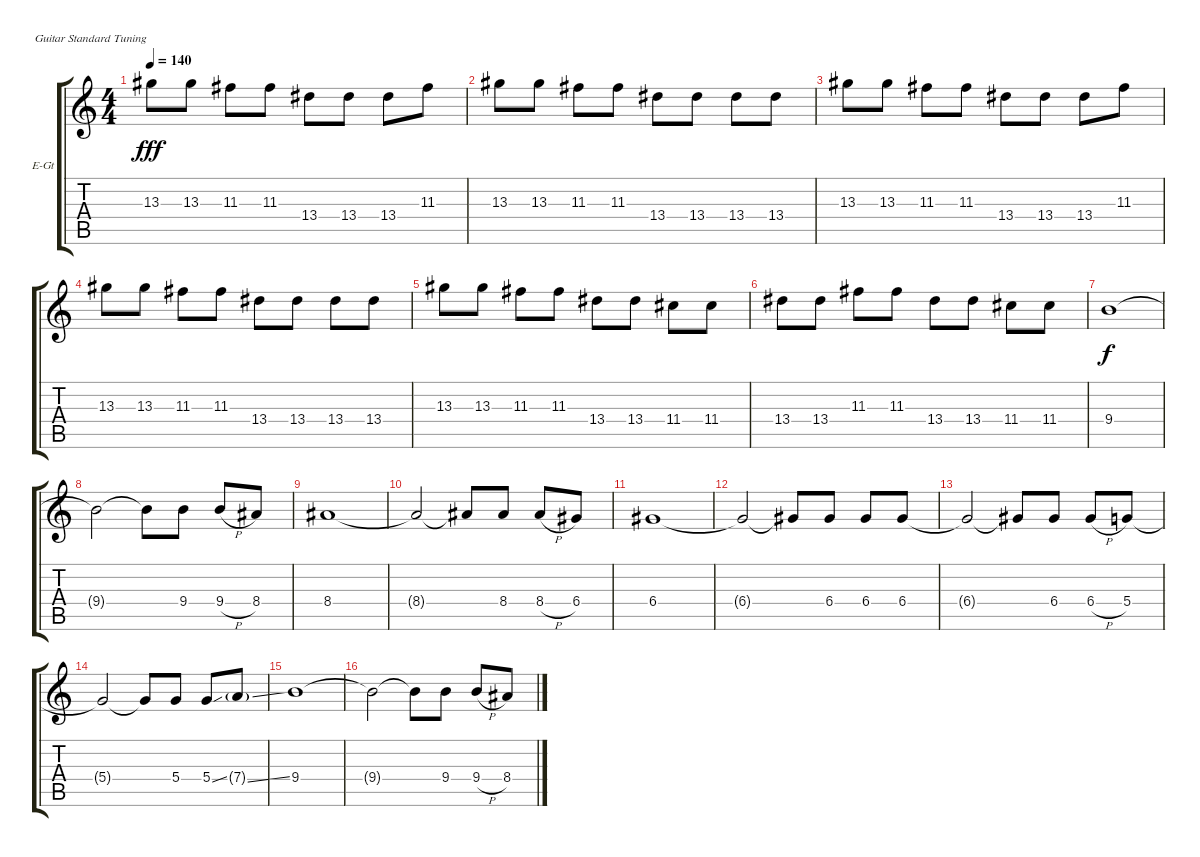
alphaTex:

\defaultSystemsLayout 4
\bracketExtendMode groupsimilarinstruments
\firstSystemTrackNameOrientation horizontal
\otherSystemsTrackNameOrientation horizontal
\track ("Turner" "E-Gt") {instrument electricguitarclean}
\staff {score tabs}
\tuning (E4 B3 G3 D3 A2 E2)
\ts (4 4)
\tempo 140
\clef g2
\ks c
13.3.8{dy fff} 13.3.8 11.3.8 11.3.8 13.4.8 13.4.8 13.4.8 11.3.8 |
13.3.8 13.3.8 11.3.8 11.3.8 13.4.8 13.4.8 13.4.8 13.4.8 |
13.3.8 13.3.8 11.3.8 11.3.8 13.4.8 13.4.8 13.4.8 11.3.8 |
13.3.8 13.3.8 11.3.8 11.3.8 13.4.8 13.4.8 13.4.8 13.4.8 |
13.3.8 13.3.8 11.3.8 11.3.8 13.4.8 13.4.8 11.4.8 11.4.8 |
13.4.8 13.4.8 11.3.8 11.3.8 13.4.8 13.4.8 11.4.8 11.4.8 |
9.4.1{dy f} |
9.4{t}.2 9.4{t}.8 9.4.8 9.4{h}.8 8.4.8 |
8.4.1 |
8.4{t}.2 8.4{t}.8 8.4.8 8.4{h}.8 6.4.8 |
6.4.1 |
6.4{t}.2 6.4{t}.8 6.4.8 6.4.8 6.4.8 |
6.4{t}.2 6.4{t}.8 6.4.8 6.4{h}.8 5.4.8 |
5.4{t}.2 5.4{t}.8 5.4.8 5.4{ss}.8 7.4{ss g}.8 |
9.4.1 |
9.4{t}.2 9.4{t}.8 9.4.8 9.4{h}.8 8.4.8
